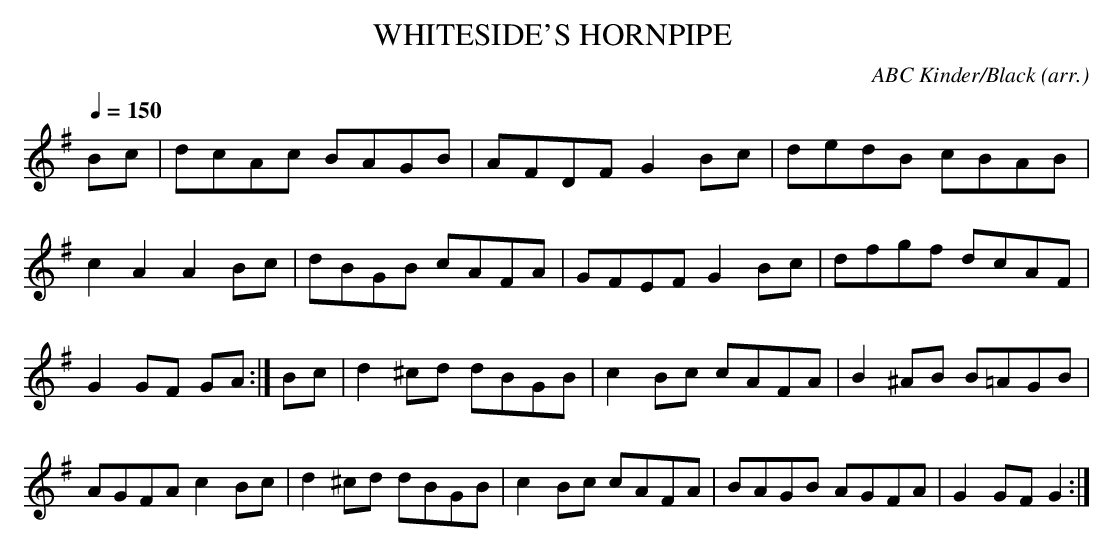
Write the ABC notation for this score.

X:1
T:WHITESIDE'S HORNPIPE \
C:ABC Kinder/Black (arr.)\
M:C|\
L:1/8\
Q:1/4=150\
K:G\
Bc|dcAc BAGB|AFDF G2 Bc|dedB cBAB|c2A2 A2Bc|\
dBGB cAFA|GFEF G2 Bc|dfgf dcAF|G2 GF GA :|\
Bc|d2^cd dBGB|c2Bc cAFA|B2^AB B=AGB|AGFA c2Bc|\
d2^cd dBGB|c2Bc cAFA|BAGB AGFA|G2GF G2 :|\
\
\
